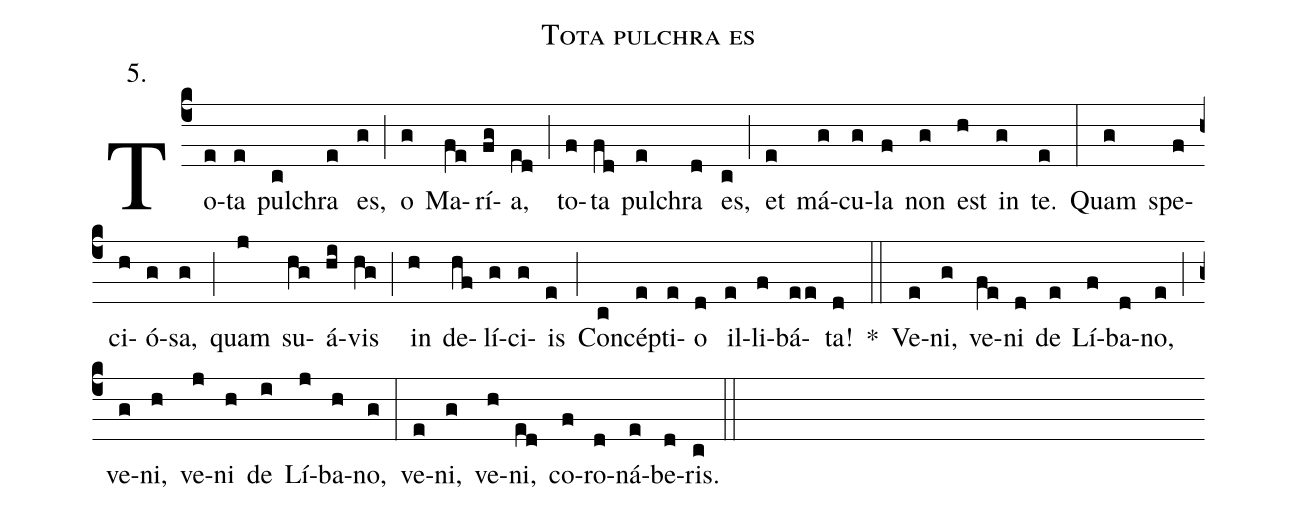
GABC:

name:Tota pulchra es;
mode:5.;
%%
(c4) To(e)ta(e) pul(c)chra(e) es,(g) (;) o(g) Ma(fe)rí(fg)a,(ed) (;) to(f)ta(fd) pul(e)chra(d) es,(c) (;) et(e) má(g)cu(g)la(f) non(g) est(h) in(g) te.(e) (:) Quam(g) spe(f)ci(h)ó(g)sa,(g) (;) quam(j) su(hg)á(hi)vis(hg) (;) in(h) de(hf)lí(g)ci(g)is(e) (;) Con(c)cép(e)ti(e)o(d) il(e)li(f)bá(ee)ta!(d) *(::) Ve(e)ni,(g) ve(fe)ni(d) de(e) Lí(f)ba(d)no,(e) (;) ve(g)ni,(h) ve(j)ni(h) de(i) Lí(j)ba(h)no,(g) (:) ve(e)ni,(g) ve(h)ni,(ed) co(f)ro(d)ná(e)be(d)ris.(c) (::)
